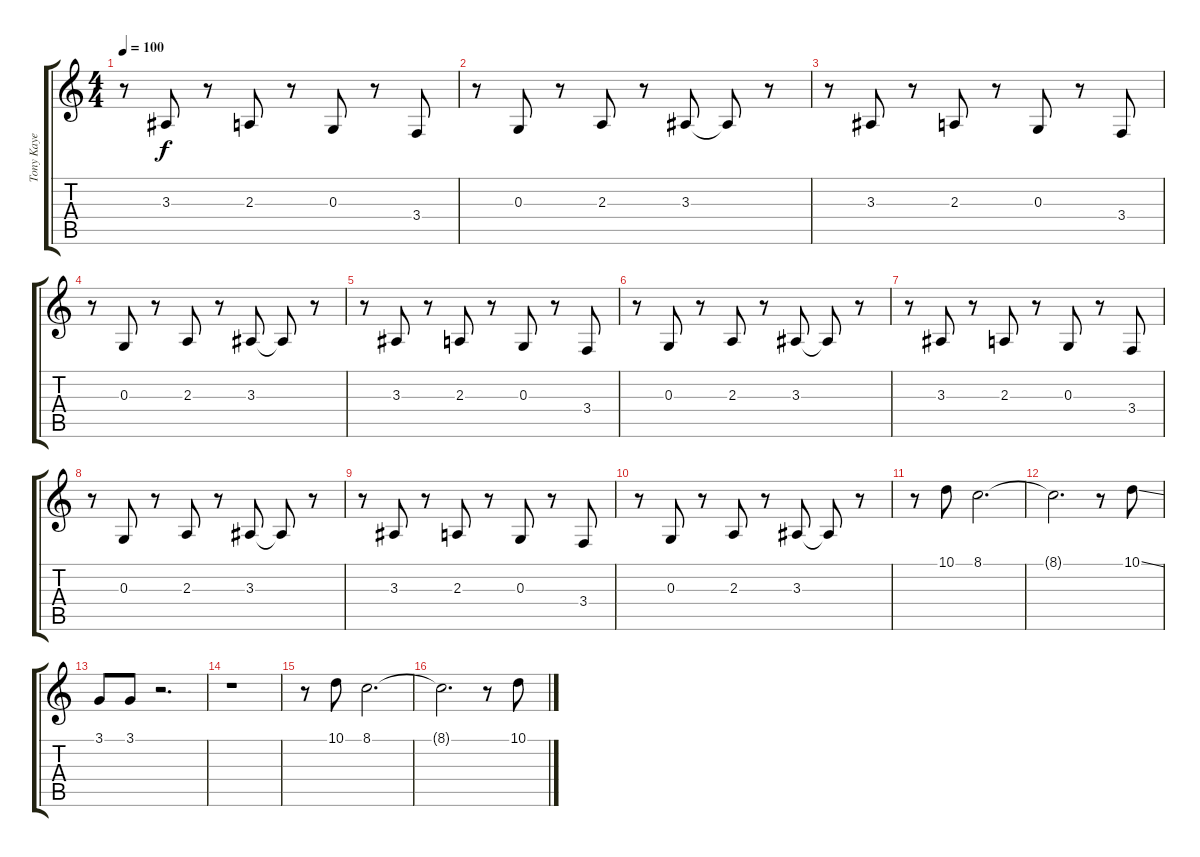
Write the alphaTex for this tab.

\track ("Tony Kaye" "Tony Kaye") {instrument choiraahs}
\staff {score tabs}
\tuning (E4 B3 G3 D3 A2 E2) {hide}
\ts (4 4)
\tempo 100
\clef g2
\ks c
r.8{dy f} 3.3.8 r.8 2.3.8 r.8 0.3.8 r.8 3.4.8 |
r.8 0.3.8 r.8 2.3.8 r.8 3.3.8 3.3{t}.8 r.8 |
r.8 3.3.8 r.8 2.3.8 r.8 0.3.8 r.8 3.4.8 |
r.8 0.3.8 r.8 2.3.8 r.8 3.3.8 3.3{t}.8 r.8 |
r.8 3.3.8 r.8 2.3.8 r.8 0.3.8 r.8 3.4.8 |
r.8 0.3.8 r.8 2.3.8 r.8 3.3.8 3.3{t}.8 r.8 |
r.8 3.3.8 r.8 2.3.8 r.8 0.3.8 r.8 3.4.8 |
r.8 0.3.8 r.8 2.3.8 r.8 3.3.8 3.3{t}.8 r.8 |
r.8 3.3.8 r.8 2.3.8 r.8 0.3.8 r.8 3.4.8 |
r.8 0.3.8 r.8 2.3.8 r.8 3.3.8 3.3{t}.8 r.8 |
r.8 10.1.8 8.1.2{d} |
8.1{t}.2{d} r.8 10.1{ss}.8 |
3.1.8 3.1.8 r.2{d} |
r.1 |
r.8 10.1.8 8.1.2{d} |
8.1{t}.2{d} r.8 10.1{ss}.8
